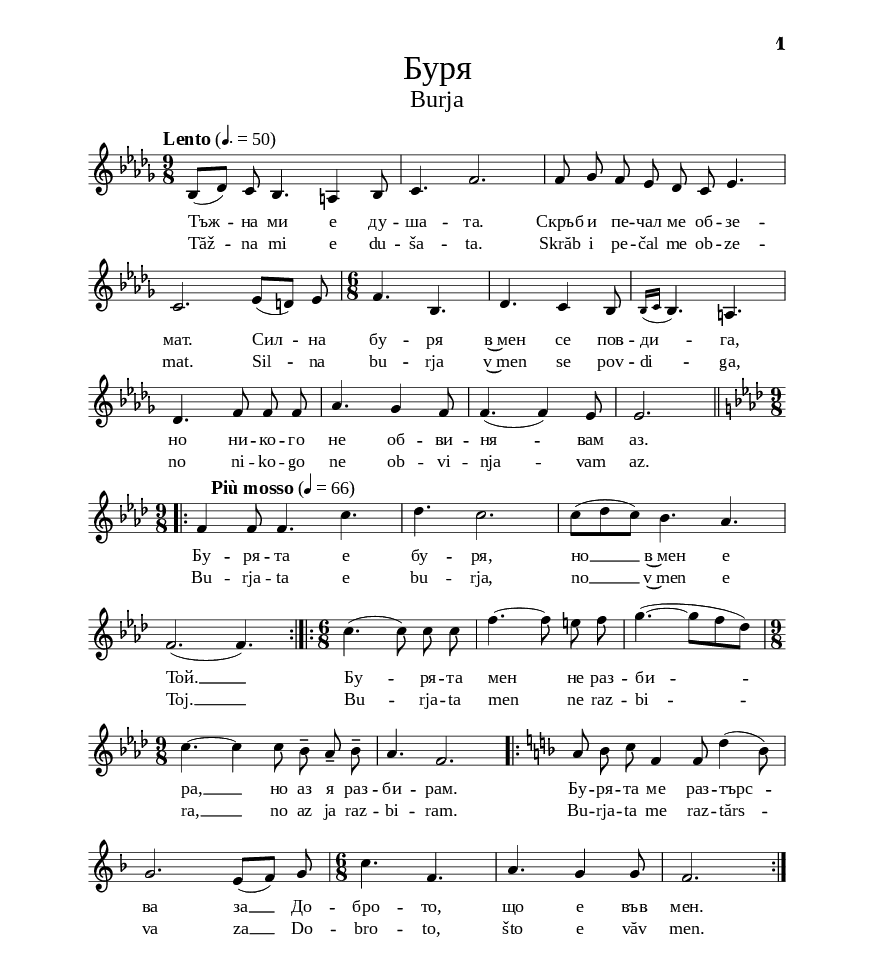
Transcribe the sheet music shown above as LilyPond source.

\version "2.24.3"

\include "include/globals.ily"

\bookpart {
  \label #'ref120
  \tocItem \markup "Буря – Burja"
  \include "include/bookpart-paper.ily"
  \score {
    \include "include/score-layout.ily"

    \new Voice \relative c' {
      \clef treble
      \key bes \minor
      \time 9/8
      \tempoFunc "Lento" 4. "50"
      \autoBeamOff
      bes8 ( [  des8 ) ]  c8  bes4.  a4  bes8
      \override TextScript.extra-offset = #'(2.5 . 2)
      c4.  f2.  | % 4
      f8  ges8  f8  es8  des8 c8  es4. \break |
      c2. es8 ( [  d8 ) ]  es8 |
      \time 6/8
      f4.  bes,4. | % 8
      des4.  c4  bes8 | % 9
      \acciaccatura {  bes16[c16] }  bes4.

      a4.  \break | % 11
      des4.  f8  f8  f8 | % 12
      as4.  ges4  f8 | % 13
      f4. (f4) es8 | es2.   |
      \break

      \key f \minor \bar ".|" \time 9/8 | % 15


      \bar ".|:-||"  \tempoFunc "            Più mosso" 4 "66" f4  f8  f4.  c'4. |

      des4.  c2.|
      c8 ( [ des8  c8 ) ]  bes4.  as4. | \break

      f2. (f4.)| \bar ":|.|:"

      \time 6/8 c'4. ( c8 ) c8  c8 |  
      f4. ~  f8  e8  f8 | % 21

      g4. ( ~  g8 [  f8 des8 ) ] | \break 

      \time 9/8
      c4. ~  c4  c8 bes8 -- as8 --  bes8 -- |
      as4. f2.   \bar ":|."  |  \key f \major
      \bar ".|:" a8  bes8  c8  f,4  f8 d'4 (bes8 ) | \break 
      g2. e8  [ (f8) ] g8 | 
      \time 6/8 c4.  f,4. | a4.  g4  g8 | f2. \bar ":|."


    }

    \addlyrics {
      Тъж -- на ми е ду -- ша -- та.
      Скръб и пе -- чал ме об -- зе --
      мат.  Сил -- на бу -- ря
      в~мен се пов --  ди -- га,
      но ни -- ко -- го не об -- ви -- ня
      -- вам аз. Бу -- ря -- та е бу -- ря,
      но __  в~мен е Той. __  Бу --
      ря -- та мен  не раз -- би --
      ра, __ но аз я раз -- би
      -- рам. Бу -- ря -- та ме раз --
      търс  -- ва за __  До -- бро --
      то, що е във мен.
    }

    \addlyrics {
      Tăž -- na mi e du -- ša -- ta.
      Skrăb i pe -- čal me ob -- ze --
      mat.  Sil -- na bu -- rja
      v~men se pov --  di -- ga,
      no ni -- ko -- go ne ob -- vi -- nja
      -- vam az. Bu -- rja -- ta e bu -- rja,
      no __ v~men e Toj. __ Bu --
      rja -- ta men  ne raz -- bi --
      ra, __ no az ja raz -- bi
      -- ram. Bu -- rja -- ta me raz --
      tărs  -- va za __  Do -- bro --
      to, što e văv men.
    }

    \header {
      title = \titleFunc "Буря" "Burja"
    }

    \midi{}

  } % score

  \pageBreak


  % include foreign translation(s) of the song
  \version "2.24.3"

\markup \fill-line { \fontsize #deTitleFontSize "Sturm" }
\markup \null
\markup \null
\markup \fontsize #deCoupletFontSize {
  \hspace #14
  \override #`(baseline-skip . ,deCoupletBaselineSkip)

  \column {
    \line { " " Traurig ist meine Seele. }
   
   \line { " " Trauer und Kummer überkommen mich. }

   \line { " " Ein starker Sturm erhebt sich in mir, }

   \line { " "  aber ich klage niemanden an.}

   \line { " " Der Sturm ist ein Sturm, aber Er ist in mir. }

   \line { " " Der Sturm versteht mich nicht, }

 \line { " " ich aber verstehe ihn. }

   \line { " " Der Sturm schüttelt mich durch, }

   \line { " " für das Gute, das in mir ist. }

  }
}


} % bookpart
